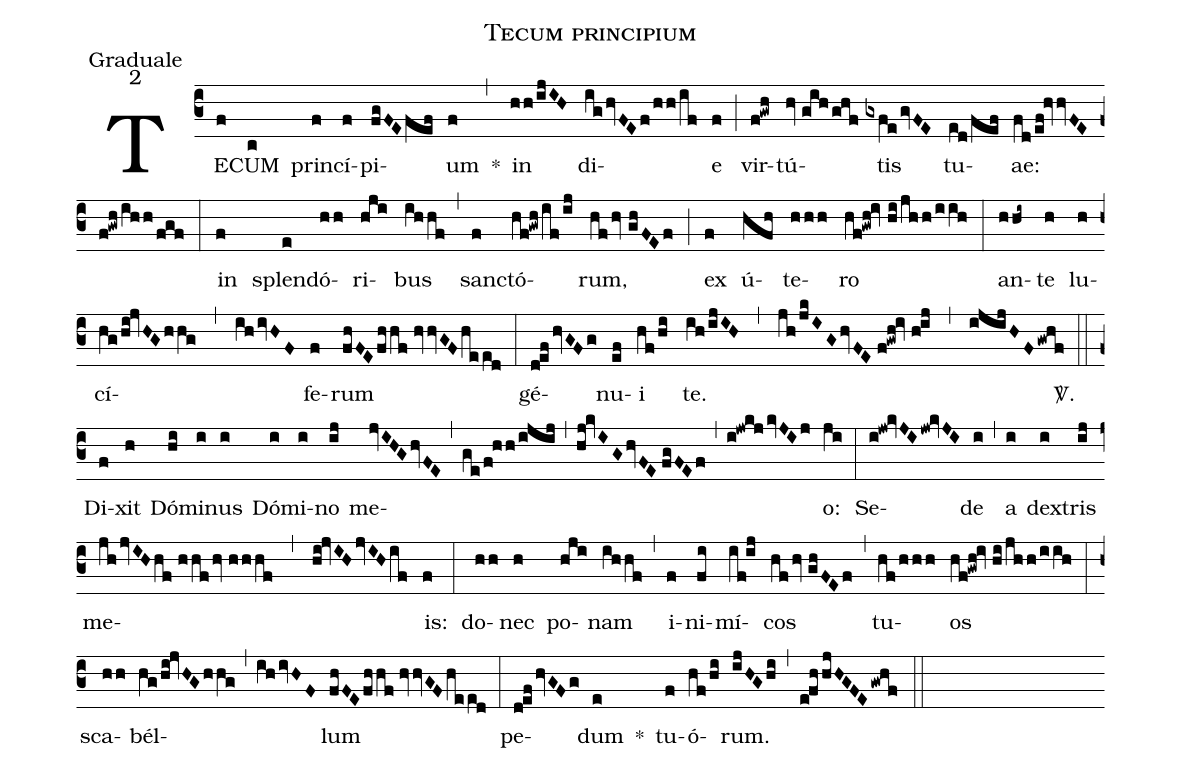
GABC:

name:Tecum principium;
office-part:Graduale;
mode:2;
%%
(c3) TE(f)CUM(c) prin(f)cí(f)pi(fgFEfef)um(f) *(,) in(hh/ijIH) di(ighvFEf/hh/if)e(f) (;) vir(f!gwh)tú(hv//gih/ghf)tis(gxfegvFE) tu(ed/fef)ae:(fd/ef!hvhvFE//f!gwh/ihh/fgf) (:) in(f) splen(e)dó(hh)ri(hji)bus(ihhf) (,) sanc(f)tó(hf!gwh/if/ij)rum,(hfhv//ghFEf) (;) ex(f) ú(hfh)te(hhh)ro(hf!gwh!iv//hi/jhh/iih) (:) an(hhi~)te(h) lu(h)cí(hg/hi!jvHGhhg,ihivHF)fe(f)rum(fhFEfh/hf//hvhvGFheed) (:) gé(d!efhvGFg)nu(ef)i(hf/hi) te.(ih/ijIH,jh/jkIGhvFE//f!gwh!iv//h!ij,ijijHFgwhf) <sp>V/</sp>.(::) Di(f)xit(h) Dó(hi)mi(i)nus(i) Dó(i)mi(i)no(ij) me(jvIHGhvFE,ge/f!hh/ijij,hj!kvIGhvFE//fgFEf,i!jwkjkvJIj)o:(ji) (:) Se(i!jw!kvJIjw!kvJI)de(i) (,) a(i) dex(i)tris(ij) me(jhjvIHhf//hhfhv//hhhf,hi!jvIHjvIHif)is:(f) (:) do(hh)nec(h) po(hji)nam(ihhf) (,) i(f)ni(fi)mí(if!ij)cos(hfhv//ghFEf) (,) tu(hf/hhh)os(hf!gwh!iv//hi/jhh/iih) (:) sca(hh)bél(hg/hi!jvHGhhg,ihivHF)lum(fhFEfh/hf//hvhvGFheed) (:) pe(d!efhvGFg)dum(e) *() tu(f)ó(hf/hi)rum.(ijHGhi) (,) (e!fhhjHGFEgwhf) (::)
